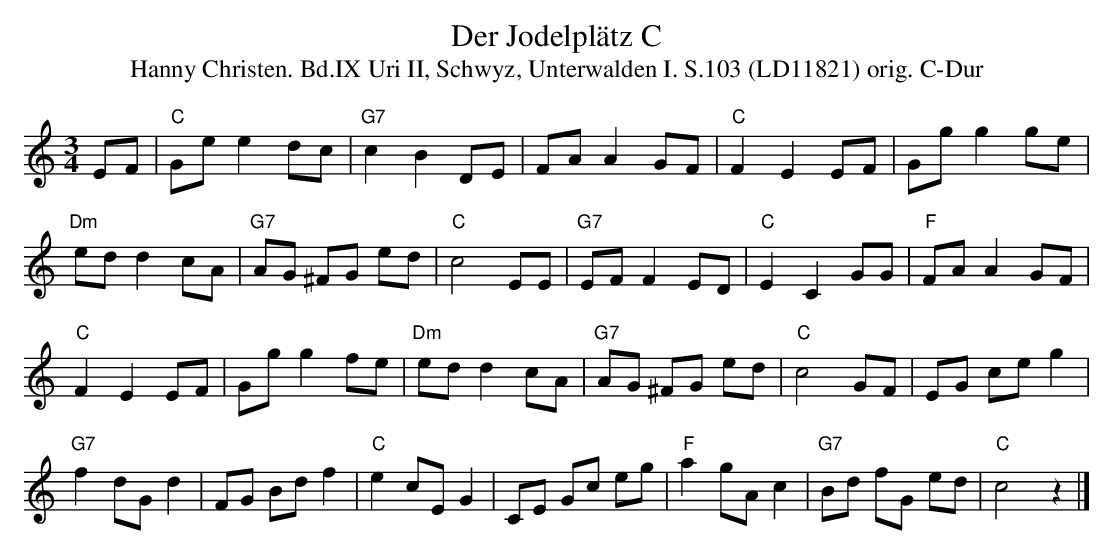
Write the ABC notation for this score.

X:1
T: Der Jodelplätz C
T:Hanny Christen. Bd.IX Uri II, Schwyz, Unterwalden I. S.103 (LD11821) orig. C-Dur
M:3/4
L:1/8
K:C
EF | "C"Ge e2 dc | "G7"c2 B2 DE | FA A2 GF | "C"F2E2 EF | Gg g2 ge |
"Dm"ed d2 cA | "G7"AG ^FG ed | "C"c4 EE | "G7"EF F2 ED | "C"E2C2 GG | "F"FA A2 GF |
"C"F2E2 EF | Gg g2 fe | "Dm"ed d2 cA | "G7"AG ^FG ed | "C"c4 GF | EG ce g2 |
"G7"f2 dG d2 | FG Bd f2 | "C"e2 cE G2 | CE Gc eg | "F"a2 gA c2 | "G7"Bd fG ed | "C"c4 z2 |]
